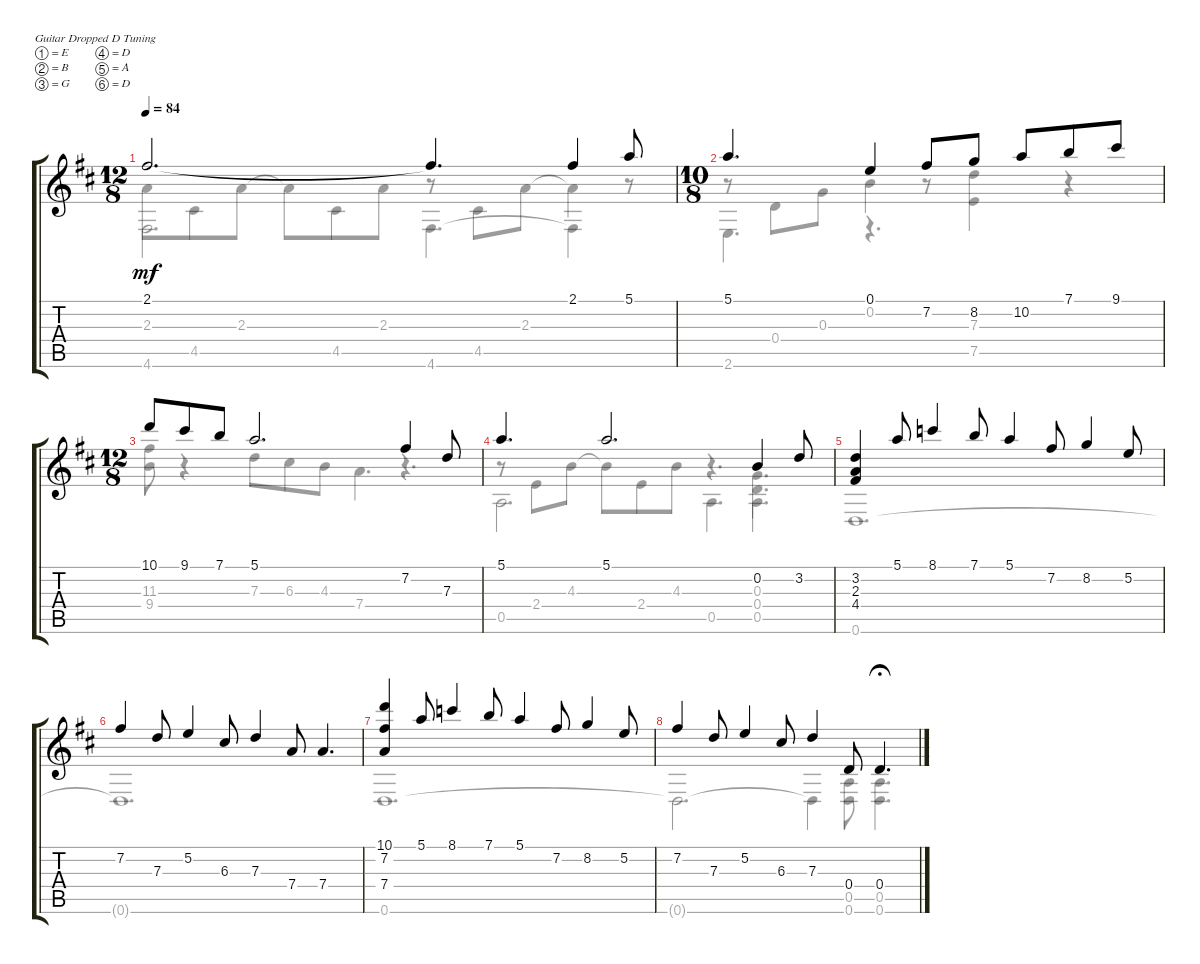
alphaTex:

\defaultSystemsLayout 4
\bracketExtendMode groupsimilarinstruments
\singleTrackTrackNamePolicy hidden
\firstSystemTrackNameOrientation horizontal
\otherSystemsTrackNameOrientation horizontal
\track ("Nylon Guitar" "N-Gt") {instrument acousticguitarnylon}
\staff {score tabs}
\tuning (E4 B3 G3 D3 A2 D2)
\voice
\ts (12 8)
\tempo 84
\clef g2
\ks d
2.1.2{d dy mf} 2.1{t}.4{d} 2.1.4 5.1.8 |
\ts (10 8)
5.1.4{d} 0.1.4 7.2.8 8.2.8 10.2.8 7.1.8 9.1.8 |
\ts (12 8)
10.1.8 9.1.8 7.1.8 5.1.2{d} 7.2.4 7.3.8 |
5.1.4{d} 5.1.2{d} 0.2.4 3.2.8 |
(3.2 2.3 4.4).4 5.1.8 8.1.4 7.1.8 5.1.4 7.2.8 8.2.4 5.2.8 |
7.2.4 7.3.8 5.2.4 6.3.8 7.3.4 7.4.8 7.4.4{d} |
(7.4 7.2 10.1).4 5.1.8 8.1.4 7.1.8 5.1.4 7.2.8 8.2.4 5.2.8 |
7.2.4 7.3.8 5.2.4 6.3.8 7.3.4 0.4.8 0.4.4{d fermata (medium 0.5)}
\voice
\clef g2
\ottava regular
\simile none
\ks d
2.3.8{dy mf} 4.5.8 2.3.8 2.3{t}.8 4.5.8 2.3.8 r.8 4.5.8 2.3.8 2.3{t}.4 r.8 |
r.8 0.4.8 0.3.8 0.2.4 r.8 7.3.4 r.4 |
(9.4 11.3).8 r.4 7.3.8 6.3.8 4.3.8 7.4.4{d} r.4{d} |
r.8 2.4.8 4.3.8 4.3{t}.8 2.4.8 4.3.8 r.4{d} (0.3 0.4).4{d} |
0.6.1{d} |
0.6{t}.1{d} |
0.6.1{d} |
0.6{t}.2{d} 0.6{t}.4 (0.5 0.6).8 (0.5 0.6).4{d fermata (medium 0.5)}
\voice
\clef g2
\ottava regular
\simile none
\ks d
4.6.2{d dy mf} 4.6.4{d} 4.6{t}.4 r.8 |
2.6.4{d} r.4{d} 7.5.4 r.4 |
|
0.5.2{d} 0.5.4{d} 0.5.4{d} |
|
|
|
